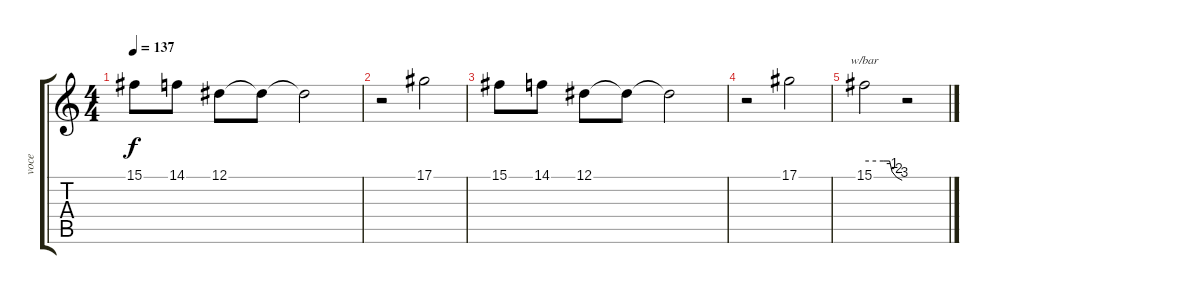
\track ("voce" "voce") {instrument panflute}
\staff {score tabs}
\tuning (Eb4 Bb3 Gb3 Db3 Ab2 Eb2) {hide}
\ts (4 4)
\tempo 137
\clef g2
\ks c
15.1.8{dy f} 14.1.8 12.1.8 12.1{t}.8 12.1{t}.2 |
r.2 17.1.2 |
15.1.8 14.1.8 12.1.8 12.1{t}.8 12.1{t}.2 |
r.2 17.1.2 |
15.1.2{tbe (custom default 0 0 30 0 40 0 44 -4 51 -8 60 -12)} r.2
